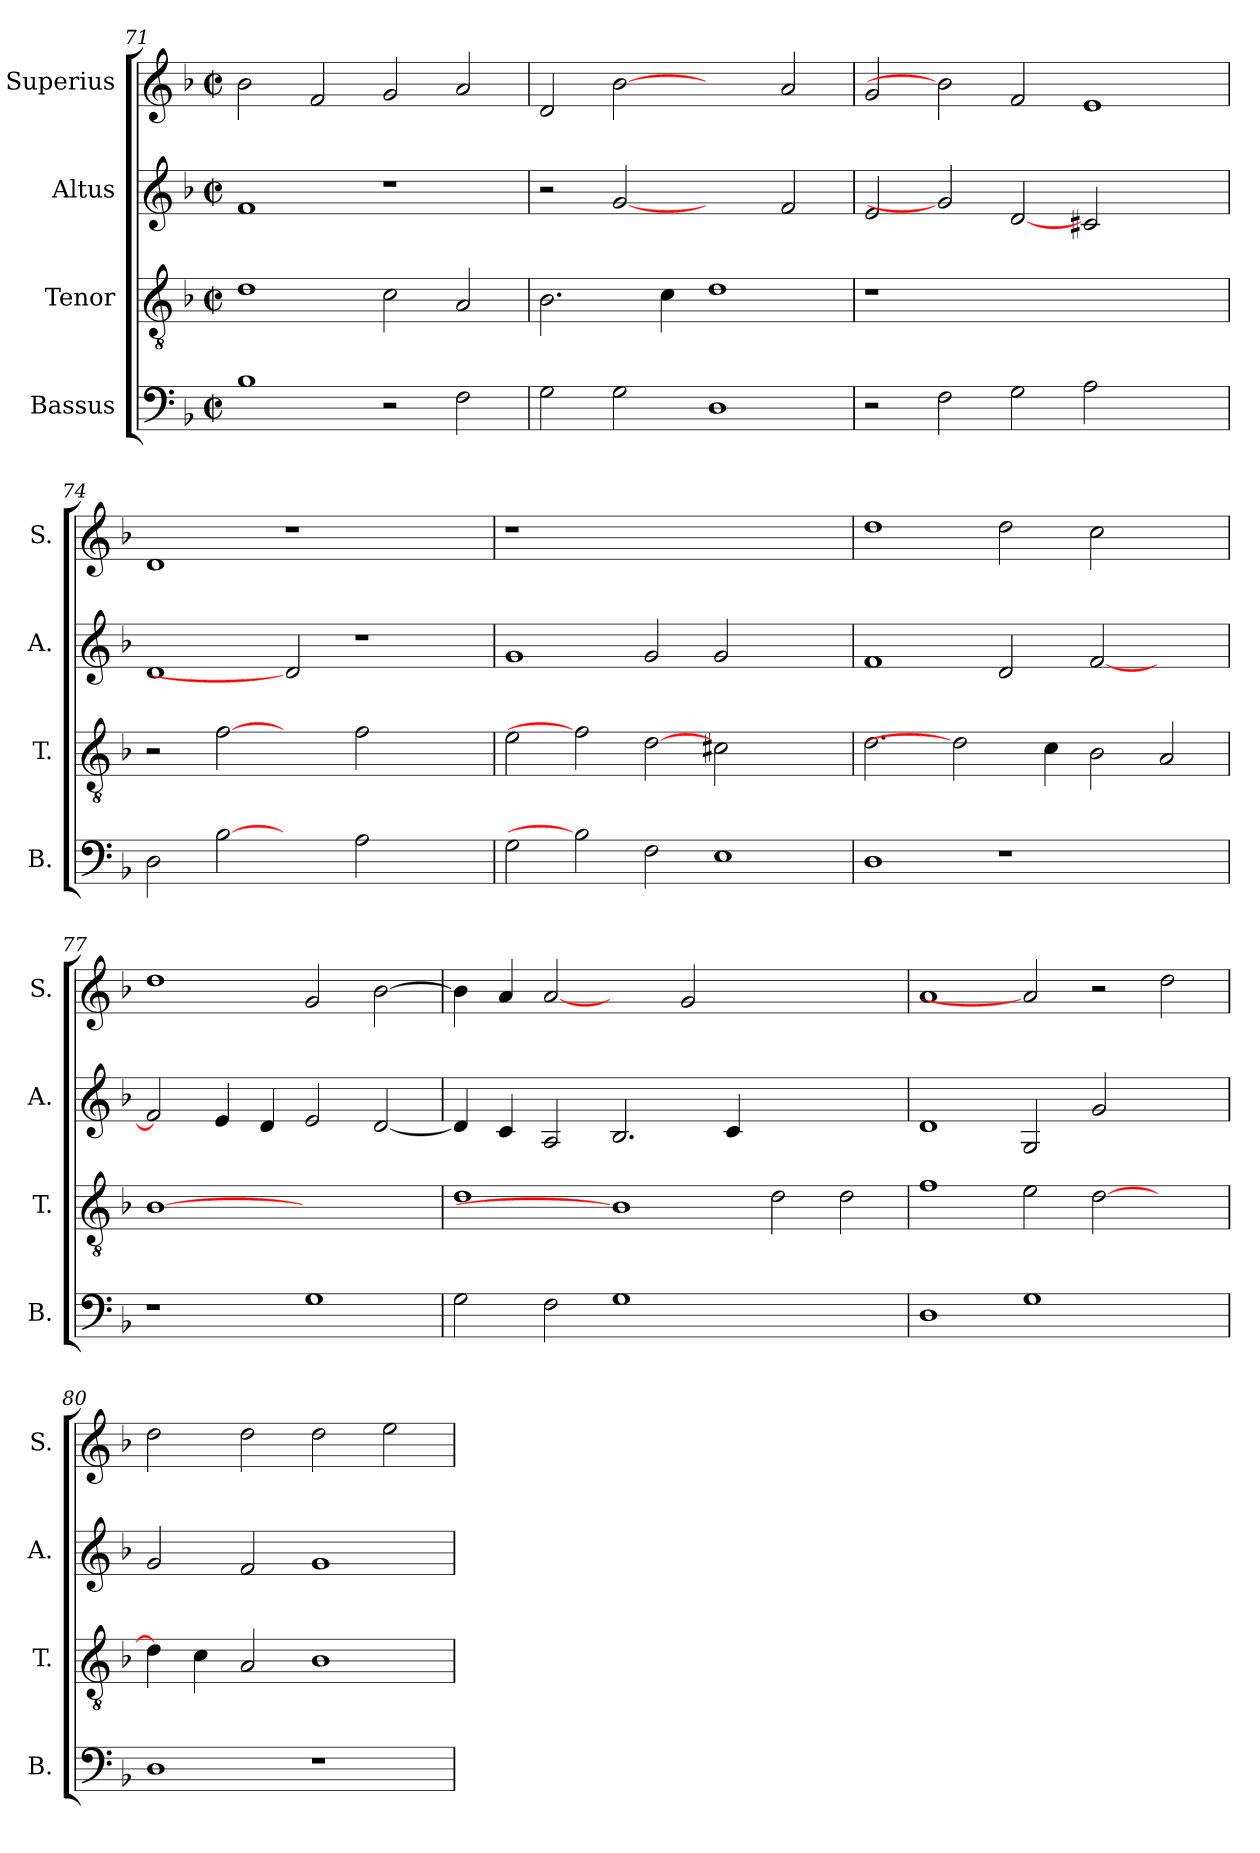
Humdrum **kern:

**kern	**kern	**kern	**kern
*part4	*part3	*part2	*part1
*staff4	*staff3	*staff2	*staff1
*I"Bassus	*I"Tenor	*I"Altus	*I"Superius
*I'B.	*I'T.	*I'A.	*I'S.
*clefF4	*clefGv2	*clefG2	*clefG2
*	*ITrd7c12	*	*
*k[b-]	*k[b-]	*k[b-]	*k[b-]
*F:	*F:	*F:	*F:
*M2/2	*M2/2	*M2/2	*M2/2
*met(c|)	*met(c|)	*met(c|)	*met(c|)
=71	=71	=71	=71
1B-i	1Di	1fi	2b-i\
.	.	.	2fi/
2r	2Ci\	1r	2gi/
2Fi\	2AAi/	.	2ai/
!!LO:LB:g=z
=72	=72	=72	=72
2Gi\	2.BB-i\	2r	2di/
2Gi\	.	[2gi	[2b-i
.	4Ci\	.	.
1Di	1Di	2ryy	2ryy
.	.	2fi/	2ai/
=73	=73	=73	=73
!	!LO:N:vis=1	!	!
2r	1r	2ei/	2gi/
2Fi\	.	2gi]	2b-i]
2Gi\	1.ryy	[2di	2fi/
2Ai\	.	2c#Xi/	1ei
2ryy	.	2ryy	.
=74	=74	=74	=74
2Di\	2r	1di	1di
[2B-i	[2Fi	.	.
2ryy	2ryy	2di]	1r
2Ai\	2Fi\	1r	.
2ryy	2ryy	.	2ryy
=75	=75	=75	=75
!	!	!	!LO:N:vis=1
2Gi\	2Ei\	1gi	1r
2B-i]	2Fi]	.	.
2Fi\	[2Di	2gi/	1.ryy
1Ei	2C#Xi\	2gi/	.
.	2ryy	2ryy	.
=76	=76	=76	=76
1Di	2.Di\	1fi	1ddi
.	2Di]	.	.
1r	.	2di/	2ddi\
.	4Ci\	.	.
.	2BB-i\	[<2fi/	2cci\
2ryy	2AAi/	2ryy	2ryy
!!LO:LB:g=z
=77	=77	=77	=77
1r	[1BB-i	2fi/]	1ddi
.	.	4ei/	.
.	.	4di/	.
1Gi	1ryy	2ei/	2gi/
.	.	[<2di/	[>2b-i\
=78	=78	=78	=78
2Gi\	1Di	4di/]	4b-i\]
.	.	4ci/	4ai/
2Fi\	.	2Ai/	[2ai
1Gi	1BB-i]	2.B-i/	2ryy
.	.	.	2gi/
.	.	4ci/	.
1ryy	2Di\	1ryy	1ryy
.	2Di\	.	.
=79	=79	=79	=79
1Di	1Fi	1di	1ai
1Gi	2Ei\	2Gi/	2ai]
.	[>2Di\	2gi/	2r
2ryy	2ryy	2ryy	2ddi\
=80	=80	=80	=80
1Di	4Di\]	2gi/	2ddi\
.	4Ci\	.	.
.	2AAi/	2fi/	2ddi\
1r	1BB-i	1gi	2ddi\
.	.	.	2eei\
=	=	=	=
*-	*-	*-	*-
